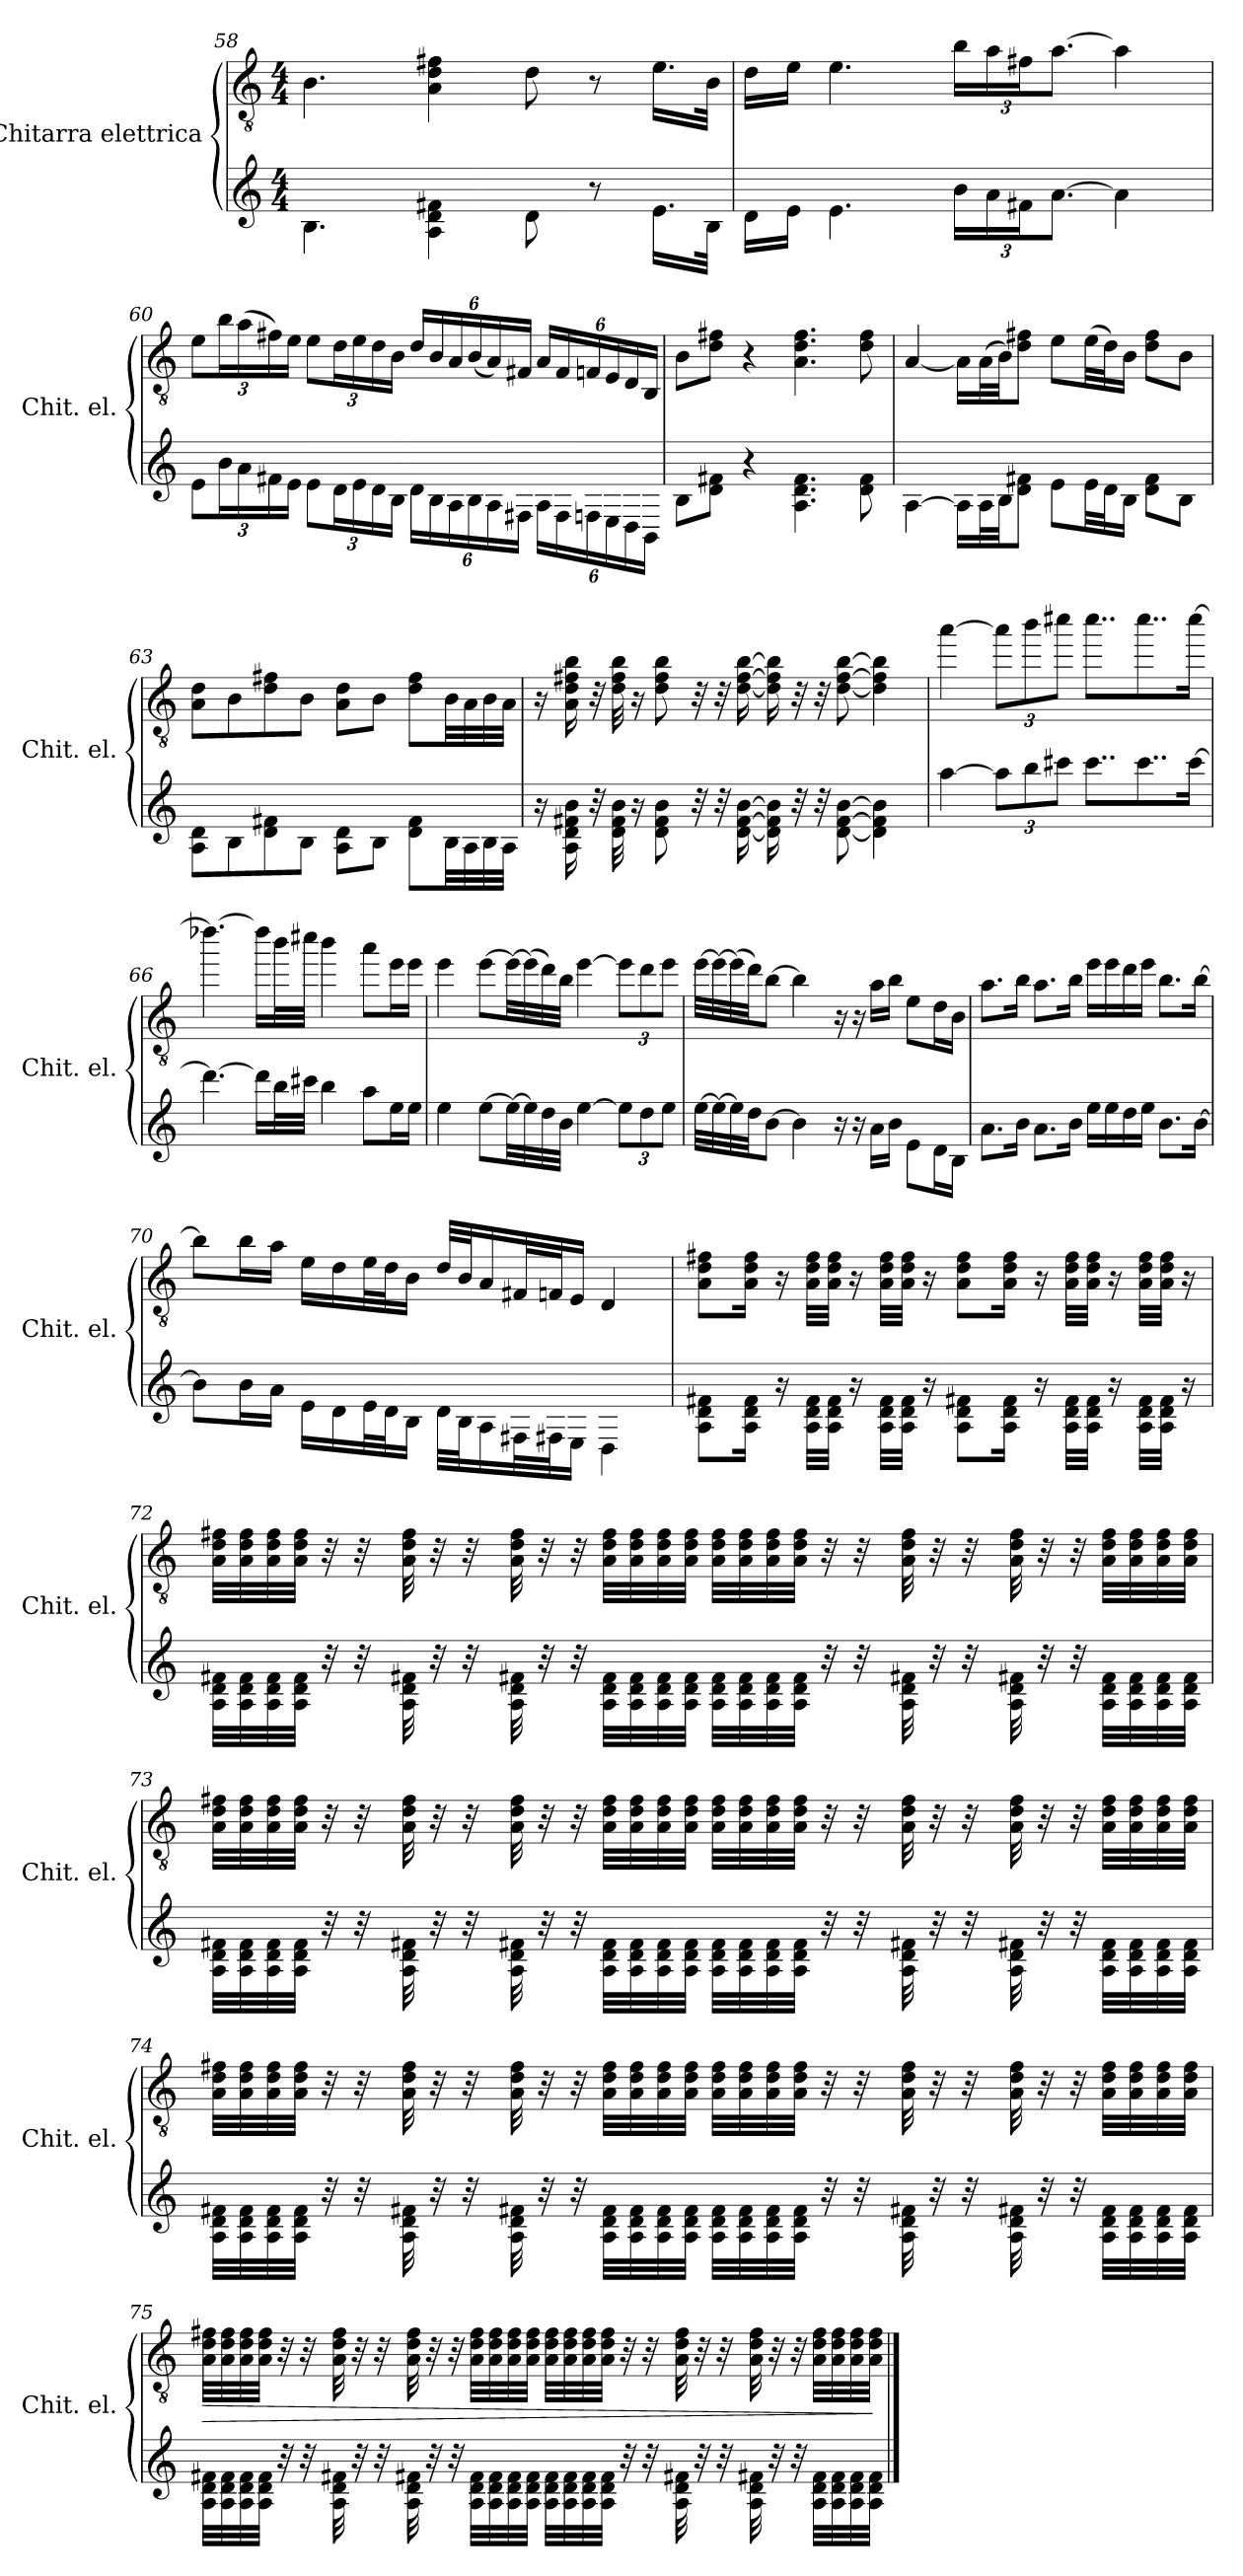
**kern	**kern	**dynam
*part1	*part1	*part1
*staff2	*staff1	*staff1/2
*I"Chitarra elettrica	*	*
*I'Chit. el.	*	*
!!LO:LB:g=z
*	*clefGv2	*
*k[]	*k[]	*
*M4/4	*M4/4	*
=58	=58	=58
4.B\	4.B\	.
4A\ 4d\ 4f#\	4A\ 4d\ 4f#X\	.
8d\	8d\	.
8r	8r	.
16.e\LL	16.e\LL	.
32B\JJk	32B\JJk	.
=59	=59	=59
16d\LL	16d\LL	.
16e\JJ	16e\JJ	.
4.e\	4.e\	.
*Xbrackettup	*Xbrackettup	*
24b\LL	24b\LL	.
24a\	24a\	.
24f#\J	24f#X\J	.
[12.a\J	[12.a\J	.
4a\]	4a\]	.
!!LO:LB:g=z
=60	=60	=60
12e\L	12e\L	.
24b\L	24b\L	.
24a\	(>24a\	.
24f#\	24f#X\)	.
24e\JJ	24e\JJ	.
12e\L	12e\L	.
24d\L	24d\L	.
24e\	24e\	.
24d\	24d\	.
24B\JJ	24B\JJ	.
24d\LL	24d/LL	.
24B\	24B/	.
24A\	24A/	.
24B\	(<24B/	.
24A\	24A/)	.
24F#\JJ	24F#X/JJ	.
24A\LL	24A/LL	.
24F#\	24F#/	.
24F\	24Fn/	.
24E\	24E/	.
24D\	24D/	.
24BB\JJ	24BB/JJ	.
=61	=61	=61
8B\L	8B\L	.
8d\ 8f#\J	8d\ 8f#X\J	.
4r	4r	.
4.A\ 4.d\ 4.f#\	4.A\ 4.d\ 4.f#\	.
8d\ 8f#\	8d\ 8f#\	.
!!LO:LB:g=z
=62	=62	=62
[4A\	[4A/	.
16A\LL]	16A\LL]	.
32A\L	(>32A\L	.
32B\JJ	32B\JJ)	.
8d\ 8f#\J	8d\ 8f#X\J	.
8e\L	8e\L	.
32e\LL	(>32e\LL	.
32d\J	32d\J)	.
16B\JJ	16B\JJ	.
8d\ 8f#\L	8d\ 8f#\L	.
8B\J	8B\J	.
=63	=63	=63
8A\ 8d\L	8A\ 8d\L	.
8B\	8B\	.
8d\ 8f#\	8d\ 8f#X\	.
8B\J	8B\J	.
8A\ 8d\L	8A\ 8d\L	.
8B\J	8B\J	.
8d\ 8f#\L	8d\ 8f#\L	.
32B\LL	32B\LL	.
32A\	32A\	.
32B\	32B\	.
32A\JJJ	32A\JJJ	.
!!LO:PB:g=z
=64	=64	=64
16r	16r	.
16A\ 16d\ 16f#\ 16b\	16A\ 16d\ 16f#X\ 16b\	.
32r	32r	.
32d\ 32f#\ 32b\	32d\ 32f#\ 32b\	.
16r	16r	.
8d\ 8f#\ 8b\	8d\ 8f#\ 8b\	.
32r	32r	.
32r	32r	.
[16d\ [16f#\ [16b\	[16d\ [16f#\ [16b\	.
16d\] 16f#\] 16b\]	16d\] 16f#\] 16b\]	.
32r	32r	.
32r	32r	.
[8d\ [8f#\ [8b\	[8d\ [8f#\ [8b\	.
4d\] 4f#\] 4b\]	4d\] 4f#\] 4b\]	.
=65	=65	=65
[4aa\	[4aa\	.
12aa\L]	12aa\L]	.
12bb\	12bb\	.
12ccc#\J	12ccc#X\J	.
8..ccc#\L	8..ccc#\L	.
8..ccc#\	8..ccc#\	.
[16ccc#\Jk	[16ccc#\Jk	.
=66	=66	=66
4.ddd-\_	4.ddd-X\_	.
16ddd-\LL]	16ddd-\LL]	.
32bb\L	32bb\L	.
32ccc#\JJJ	32ccc#X\JJJ	.
4bb\	4bb\	.
8aa\L	8aa\L	.
16ee\L	16ee\L	.
16ee\JJ	16ee\JJ	.
!!LO:LB:g=z
=67	=67	=67
4ee\	4ee\	.
[8ee\L	[8ee\L	.
32ee\LL_	32ee\LL_	.
32ee\]	(>32ee\]	.
32dd\	32dd\)	.
32b\JJJ	32b\JJJ	.
[4ee\	[4ee\	.
12ee\L]	12ee\L]	.
12dd\	12dd\	.
12ee\J	12ee\J	.
=68	=68	=68
[32ee\LLL	[32ee\LLL	.
32ee\_	32ee\_	.
32ee\]	(>32ee\]	.
32dd\JJ	32dd\JJ)	.
[8b\J	[8b\J	.
4b\]	4b\]	.
16r	16r	.
16r	16r	.
16a\LL	16a\LL	.
16b\JJ	16b\JJ	.
8e\L	8e\L	.
16d\L	16d\L	.
16B\JJ	16B\JJ	.
!!LO:LB:g=z
=69	=69	=69
8.a\L	8.a\L	.
16b\Jk	16b\Jk	.
8.a\L	8.a\L	.
16b\Jk	16b\Jk	.
16ee\LL	16ee\LL	.
16ee\	16ee\	.
16dd\	16dd\	.
16ee\JJ	16ee\JJ	.
8.b\L	8.b\L	.
[16b\Jk	[16b\Jk	.
=70	=70	=70
8b\L]	8b\L]	.
16b\L	16b\L	.
16a\JJ	16a\JJ	.
16e\LL	16e\LL	.
16d\	16d\	.
32e\L	32e\L	.
32d\J	32d\J	.
16B\JJ	16B\JJ	.
32d\LLL	32d/LLL	.
32B\J	32B/J	.
16A\	16A/	.
32F#\L	32F#X/L	.
32F#X\J	32Fn/J	.
16E\JJ	16E/JJ	.
4D\	4D/	.
!!LO:LB:g=z
=71	=71	=71
8A\ 8d\ 8f#\L	8A\ 8d\ 8f#X\L	.
16A\ 16d\ 16f#\Jk	16A\ 16d\ 16f#\Jk	.
16r	16r	.
32A\ 32d\ 32f#\LLL	32A\ 32d\ 32f#\LLL	.
32A\ 32d\ 32f#\JJJ	32A\ 32d\ 32f#\JJJ	.
16r	16r	.
32A\ 32d\ 32f#\LLL	32A\ 32d\ 32f#\LLL	.
32A\ 32d\ 32f#\JJJ	32A\ 32d\ 32f#\JJJ	.
16r	16r	.
8A\ 8d\ 8f#X\L	8A\ 8d\ 8f#\L	.
16A\ 16d\ 16f#\Jk	16A\ 16d\ 16f#\Jk	.
16r	16r	.
32A\ 32d\ 32f#\LLL	32A\ 32d\ 32f#\LLL	.
32A\ 32d\ 32f#\JJJ	32A\ 32d\ 32f#\JJJ	.
16r	16r	.
32A\ 32d\ 32f#\LLL	32A\ 32d\ 32f#\LLL	.
32A\ 32d\ 32f#\JJJ	32A\ 32d\ 32f#\JJJ	.
16r	16r	.
!!LO:PB:g=z
=72	=72	=72
32A\ 32d\ 32f#\LLL	32A\ 32d\ 32f#X\LLL	.
32A\ 32d\ 32f#\	32A\ 32d\ 32f#\	.
32A\ 32d\ 32f#\	32A\ 32d\ 32f#\	.
32A\ 32d\ 32f#\JJJ	32A\ 32d\ 32f#\JJJ	.
32r	32r	.
32r	32r	.
32A\ 32d\ 32f#X\	32A\ 32d\ 32f#\	.
32r	32r	.
32r	32r	.
32A\ 32d\ 32f#X\	32A\ 32d\ 32f#\	.
32r	32r	.
32r	32r	.
32A\ 32d\ 32f#\LLL	32A\ 32d\ 32f#\LLL	.
32A\ 32d\ 32f#\	32A\ 32d\ 32f#\	.
32A\ 32d\ 32f#\	32A\ 32d\ 32f#\	.
32A\ 32d\ 32f#\JJJ	32A\ 32d\ 32f#\JJJ	.
32A\ 32d\ 32f#\LLL	32A\ 32d\ 32f#\LLL	.
32A\ 32d\ 32f#\	32A\ 32d\ 32f#\	.
32A\ 32d\ 32f#\	32A\ 32d\ 32f#\	.
32A\ 32d\ 32f#\JJJ	32A\ 32d\ 32f#\JJJ	.
32r	32r	.
32r	32r	.
32A\ 32d\ 32f#X\	32A\ 32d\ 32f#\	.
32r	32r	.
32r	32r	.
32A\ 32d\ 32f#X\	32A\ 32d\ 32f#\	.
32r	32r	.
32r	32r	.
32A\ 32d\ 32f#\LLL	32A\ 32d\ 32f#\LLL	.
32A\ 32d\ 32f#\	32A\ 32d\ 32f#\	.
32A\ 32d\ 32f#\	32A\ 32d\ 32f#\	.
32A\ 32d\ 32f#\JJJ	32A\ 32d\ 32f#\JJJ	.
!!LO:LB:g=z
=73	=73	=73
32A\ 32d\ 32f#\LLL	32A\ 32d\ 32f#X\LLL	.
32A\ 32d\ 32f#\	32A\ 32d\ 32f#\	.
32A\ 32d\ 32f#\	32A\ 32d\ 32f#\	.
32A\ 32d\ 32f#\JJJ	32A\ 32d\ 32f#\JJJ	.
32r	32r	.
32r	32r	.
32A\ 32d\ 32f#X\	32A\ 32d\ 32f#\	.
32r	32r	.
32r	32r	.
32A\ 32d\ 32f#X\	32A\ 32d\ 32f#\	.
32r	32r	.
32r	32r	.
32A\ 32d\ 32f#\LLL	32A\ 32d\ 32f#\LLL	.
32A\ 32d\ 32f#\	32A\ 32d\ 32f#\	.
32A\ 32d\ 32f#\	32A\ 32d\ 32f#\	.
32A\ 32d\ 32f#\JJJ	32A\ 32d\ 32f#\JJJ	.
32A\ 32d\ 32f#\LLL	32A\ 32d\ 32f#\LLL	.
32A\ 32d\ 32f#\	32A\ 32d\ 32f#\	.
32A\ 32d\ 32f#\	32A\ 32d\ 32f#\	.
32A\ 32d\ 32f#\JJJ	32A\ 32d\ 32f#\JJJ	.
32r	32r	.
32r	32r	.
32A\ 32d\ 32f#X\	32A\ 32d\ 32f#\	.
32r	32r	.
32r	32r	.
32A\ 32d\ 32f#X\	32A\ 32d\ 32f#\	.
32r	32r	.
32r	32r	.
32A\ 32d\ 32f#\LLL	32A\ 32d\ 32f#\LLL	.
32A\ 32d\ 32f#\	32A\ 32d\ 32f#\	.
32A\ 32d\ 32f#\	32A\ 32d\ 32f#\	.
32A\ 32d\ 32f#\JJJ	32A\ 32d\ 32f#\JJJ	.
!!LO:LB:g=z
=74	=74	=74
32A\ 32d\ 32f#\LLL	32A\ 32d\ 32f#X\LLL	.
32A\ 32d\ 32f#\	32A\ 32d\ 32f#\	.
32A\ 32d\ 32f#\	32A\ 32d\ 32f#\	.
32A\ 32d\ 32f#\JJJ	32A\ 32d\ 32f#\JJJ	.
32r	32r	.
32r	32r	.
32A\ 32d\ 32f#X\	32A\ 32d\ 32f#\	.
32r	32r	.
32r	32r	.
32A\ 32d\ 32f#X\	32A\ 32d\ 32f#\	.
32r	32r	.
32r	32r	.
32A\ 32d\ 32f#\LLL	32A\ 32d\ 32f#\LLL	.
32A\ 32d\ 32f#\	32A\ 32d\ 32f#\	.
32A\ 32d\ 32f#\	32A\ 32d\ 32f#\	.
32A\ 32d\ 32f#\JJJ	32A\ 32d\ 32f#\JJJ	.
32A\ 32d\ 32f#\LLL	32A\ 32d\ 32f#\LLL	.
32A\ 32d\ 32f#\	32A\ 32d\ 32f#\	.
32A\ 32d\ 32f#\	32A\ 32d\ 32f#\	.
32A\ 32d\ 32f#\JJJ	32A\ 32d\ 32f#\JJJ	.
32r	32r	.
32r	32r	.
32A\ 32d\ 32f#X\	32A\ 32d\ 32f#\	.
32r	32r	.
32r	32r	.
32A\ 32d\ 32f#X\	32A\ 32d\ 32f#\	.
32r	32r	.
32r	32r	.
32A\ 32d\ 32f#\LLL	32A\ 32d\ 32f#\LLL	.
32A\ 32d\ 32f#\	32A\ 32d\ 32f#\	.
32A\ 32d\ 32f#\	32A\ 32d\ 32f#\	.
32A\ 32d\ 32f#\JJJ	32A\ 32d\ 32f#\JJJ	.
!!LO:LB:g=z
=75	=75	=75
!	!	!LO:HP:b
32A\ 32d\ 32f#\LLL	32A\ 32d\ 32f#X\LLL	>
32A\ 32d\ 32f#\	32A\ 32d\ 32f#\	.
32A\ 32d\ 32f#\	32A\ 32d\ 32f#\	.
32A\ 32d\ 32f#\JJJ	32A\ 32d\ 32f#\JJJ	.
32r	32r	.
32r	32r	.
32A\ 32d\ 32f#X\	32A\ 32d\ 32f#\	.
32r	32r	.
32r	32r	.
32A\ 32d\ 32f#X\	32A\ 32d\ 32f#\	.
32r	32r	.
32r	32r	.
32A\ 32d\ 32f#\LLL	32A\ 32d\ 32f#\LLL	.
32A\ 32d\ 32f#\	32A\ 32d\ 32f#\	.
32A\ 32d\ 32f#\	32A\ 32d\ 32f#\	.
32A\ 32d\ 32f#\JJJ	32A\ 32d\ 32f#\JJJ	.
32A\ 32d\ 32f#\LLL	32A\ 32d\ 32f#\LLL	.
32A\ 32d\ 32f#\	32A\ 32d\ 32f#\	.
32A\ 32d\ 32f#\	32A\ 32d\ 32f#\	.
32A\ 32d\ 32f#\JJJ	32A\ 32d\ 32f#\JJJ	.
32r	32r	.
32r	32r	.
32A\ 32d\ 32f#X\	32A\ 32d\ 32f#\	.
32r	32r	.
32r	32r	.
32A\ 32d\ 32f#X\	32A\ 32d\ 32f#\	.
32r	32r	.
32r	32r	.
32A\ 32d\ 32f#\LLL	32A\ 32d\ 32f#\LLL	.
32A\ 32d\ 32f#\	32A\ 32d\ 32f#\	.
32A\ 32d\ 32f#\	32A\ 32d\ 32f#\	.
32A\ 32d\ 32f#\JJJ	32A\ 32d\ 32f#\JJJ	.
.	.	]
==	==	==
*-	*-	*-
